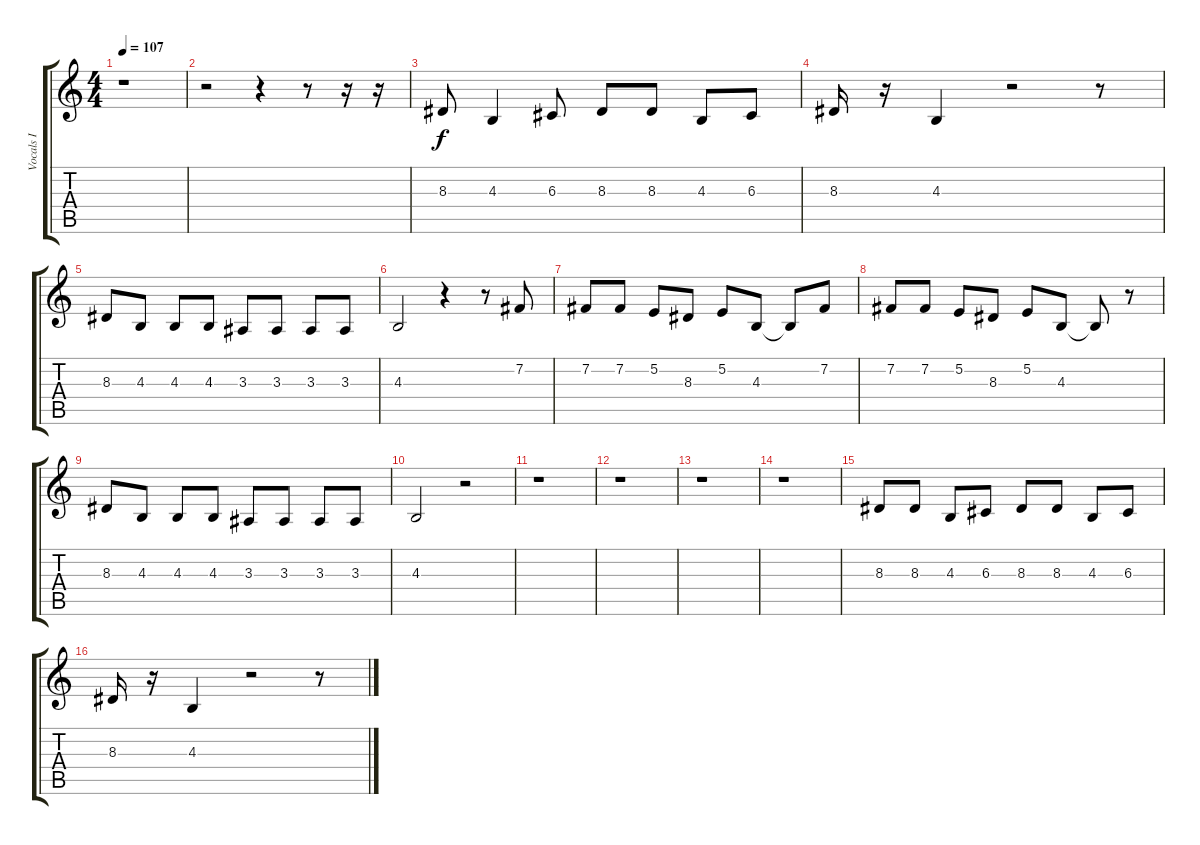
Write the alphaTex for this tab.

\track ("Vocals I" "Vocals I") {instrument lead1square}
\staff {score tabs}
\tuning (E4 B3 G3 D3 A2 E2) {hide}
\ts (4 4)
\tempo 107
\clef g2
\ks c
r.1{dy f instrument lead1square} |
r.2 r.4 r.8 r.16 r.16 |
8.3.8 4.3.4 6.3.8 8.3.8 8.3.8 4.3.8 6.3.8 |
8.3.16 r.16 4.3.4 r.2 r.8 |
8.3.8 4.3.8 4.3.8 4.3.8 3.3.8 3.3.8 3.3.8 3.3.8 |
4.3.2 r.4 r.8 7.2.8 |
7.2.8 7.2.8 5.2.8 8.3.8 5.2.8 4.3.8 4.3{t}.8 7.2.8 |
7.2.8 7.2.8 5.2.8 8.3.8 5.2.8 4.3.8 4.3{t}.8 r.8 |
8.3.8 4.3.8 4.3.8 4.3.8 3.3.8 3.3.8 3.3.8 3.3.8 |
4.3.2 r.2 |
r.1 |
r.1 |
r.1 |
r.1 |
8.3.8 8.3.8 4.3.8 6.3.8 8.3.8 8.3.8 4.3.8 6.3.8 |
8.3.16 r.16 4.3.4 r.2 r.8
